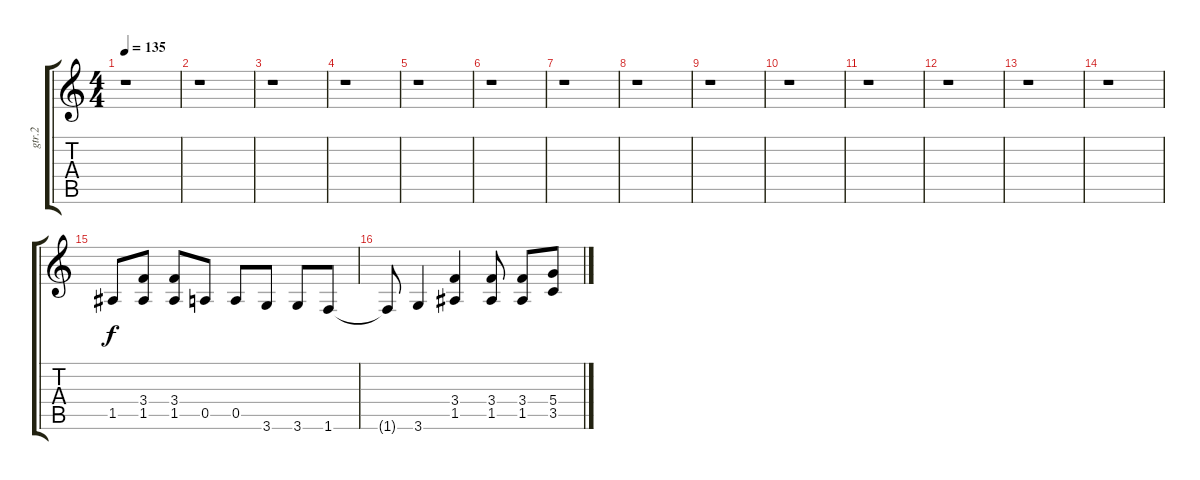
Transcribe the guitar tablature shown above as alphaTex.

\track ("gtr.2" "gtr.2") {instrument distortionguitar}
\staff {score tabs}
\tuning (E4 B3 G3 D3 A2 E2) {hide}
\ts (4 4)
\tempo 135
\clef g2
\ks c
r.1{dy f} |
r.1 |
r.1 |
r.1 |
r.1 |
r.1 |
r.1 |
r.1 |
r.1 |
r.1 |
r.1 |
r.1 |
r.1 |
r.1 |
1.5.8 (3.4 1.5).8 (3.4 1.5).8 0.5.8 0.5.8 3.6.8 3.6.8 1.6.8 |
1.6{t}.8 3.6.4 (3.4 1.5).4 (3.4 1.5).8 (3.4 1.5).8 (5.4 3.5).8
